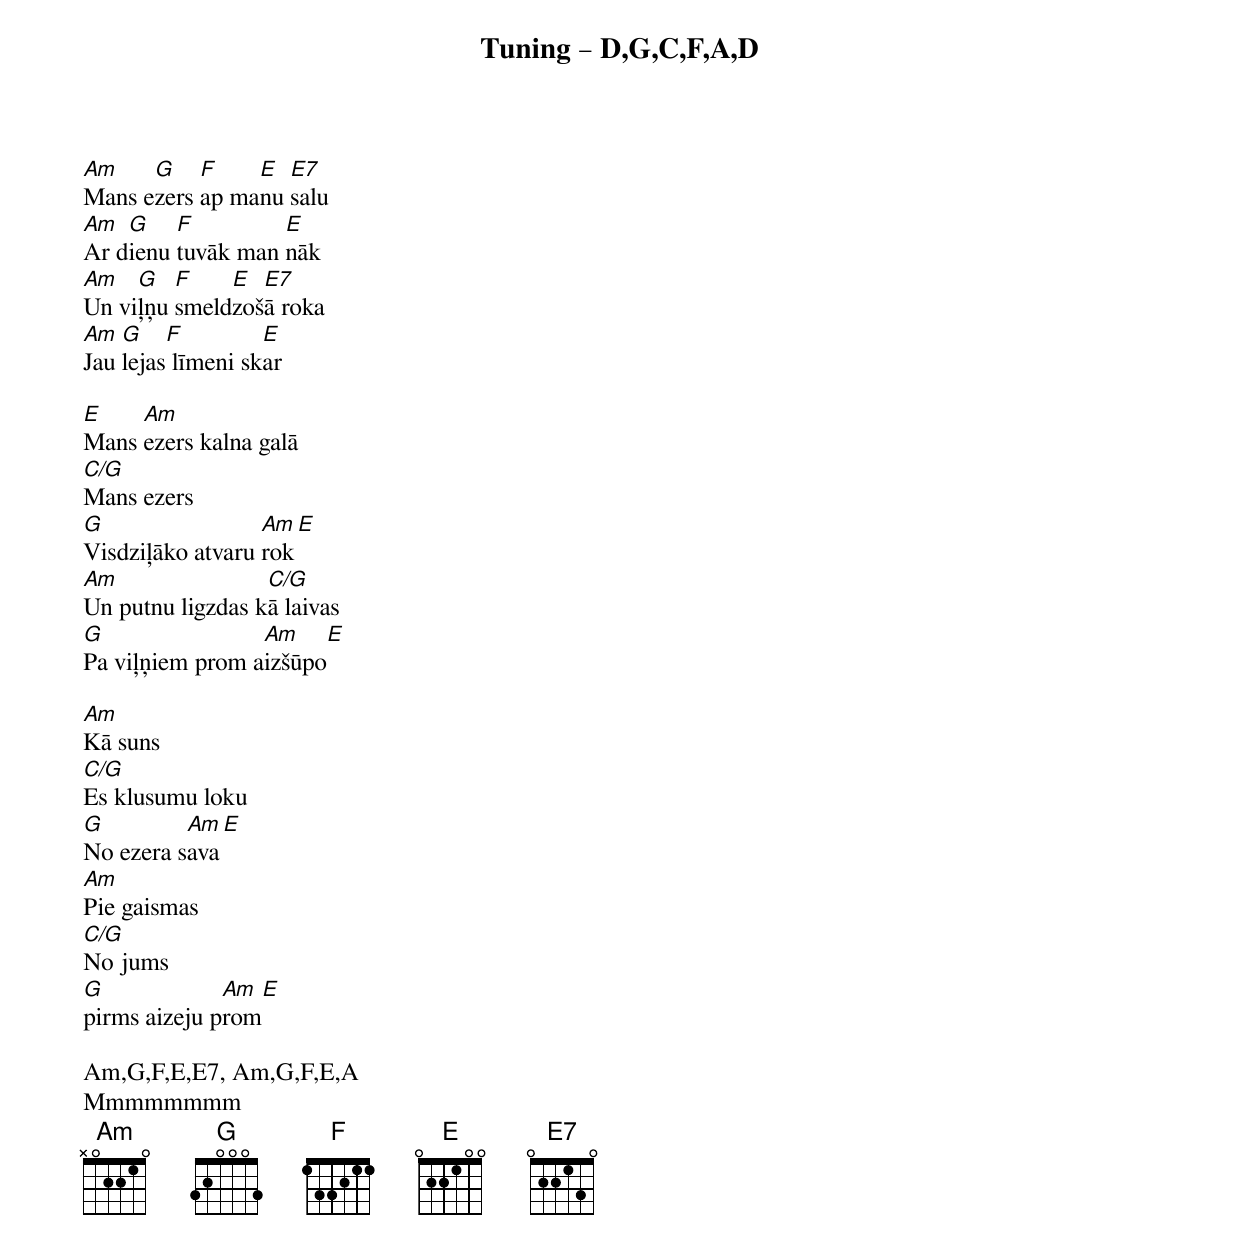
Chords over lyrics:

Tuning – D,G,C,F,A,D

Am    G    F    E  E7
Mans ezers ap manu salu
Am  G    F         E
Ar dienu tuvāk man nāk
Am   G   F    E  E7
Un viļņu smeldzošā roka
Am  G    F         E
Jau lejas līmeni skar

E    Am
Mans ezers kalna galā
C/G
Mans ezers
G                 Am    E
Visdziļāko atvaru rok
Am                C/G
Un putnu ligzdas kā laivas
G                Am    E
Pa viļņiem prom aizšūpo

Am
Kā suns
C/G
Es klusumu loku
G         Am    E
No ezera sava
Am
Pie gaismas
C/G
No jums
G             Am E
pirms aizeju prom

Am,G,F,E,E7, Am,G,F,E,A
Mmmmmmmm
